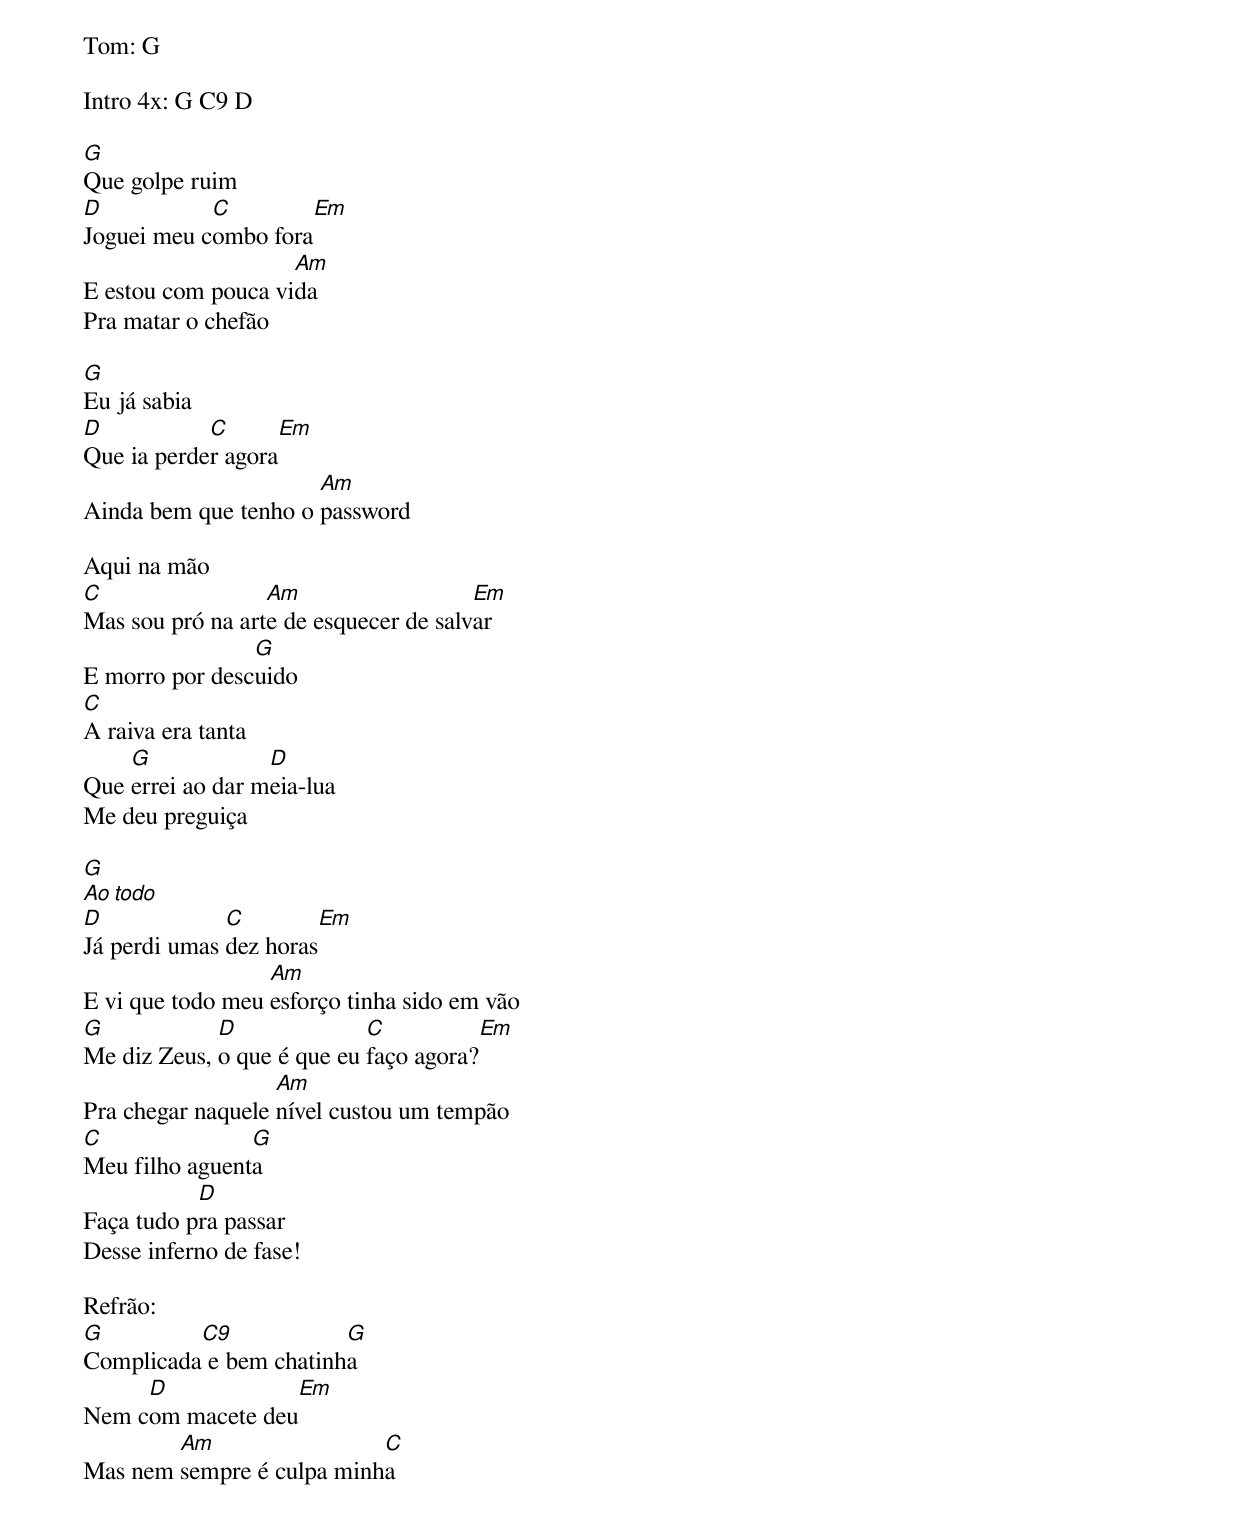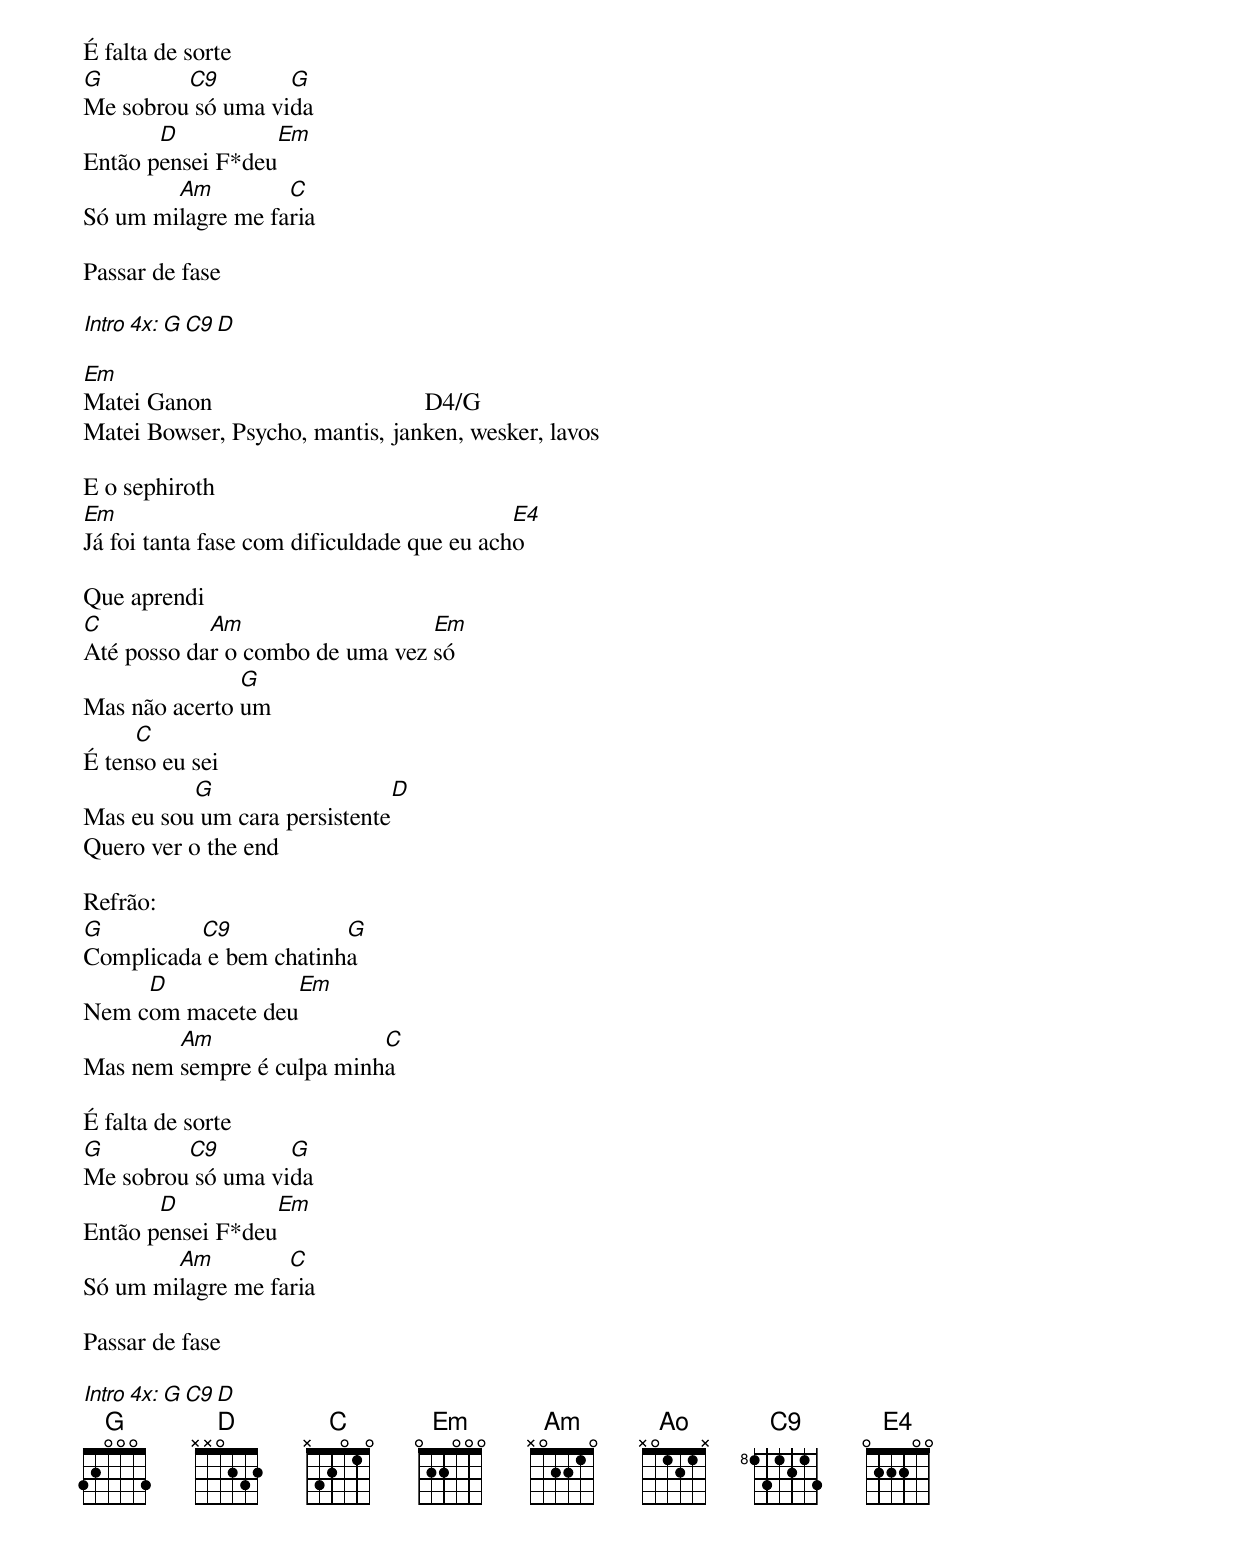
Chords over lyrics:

Tom: G

Intro 4x: G C9 D

G
Que golpe ruim
D           C        Em
Joguei meu combo fora
                    Am
E estou com pouca vida
Pra matar o chefão

G
Eu já sabia
D           C      Em
Que ia perder agora
                      Am
Ainda bem que tenho o password

Aqui na mão
C                 Am                   Em
Mas sou pró na arte de esquecer de salvar
                G
E morro por descuido
C
A raiva era tanta
    G             D
Que errei ao dar meia-lua
Me deu preguiça

G
Ao todo
D             C         Em
Já perdi umas dez horas
                  Am
E vi que todo meu esforço tinha sido em vão
G            D              C            Em
Me diz Zeus, o que é que eu faço agora?
                   Am
Pra chegar naquele nível custou um tempão
C               G
Meu filho aguenta
           D
Faça tudo pra passar
Desse inferno de fase!

Refrão:
G         C9            G
Complicada e bem chatinha
     D              Em
Nem com macete deu
        Am                 C
Mas nem sempre é culpa minha

É falta de sorte
G        C9        G
Me sobrou só uma vida
       D          Em
Então pensei F*deu
        Am         C
Só um milagre me faria

Passar de fase

Intro 4x: G C9 D

Em
Matei Ganon                                  D4/G
Matei Bowser, Psycho, mantis, janken, wesker, lavos

E o sephiroth
Em                                          E4
Já foi tanta fase com dificuldade que eu acho

Que aprendi
C           Am                   Em
Até posso dar o combo de uma vez só
               G
Mas não acerto um
     C
É tenso eu sei
          G                   D
Mas eu sou um cara persistente
Quero ver o the end

Refrão:
G         C9            G
Complicada e bem chatinha
     D              Em
Nem com macete deu
        Am                 C
Mas nem sempre é culpa minha

É falta de sorte
G        C9        G
Me sobrou só uma vida
       D          Em
Então pensei F*deu
        Am         C
Só um milagre me faria

Passar de fase

Intro 4x: G C9 D
